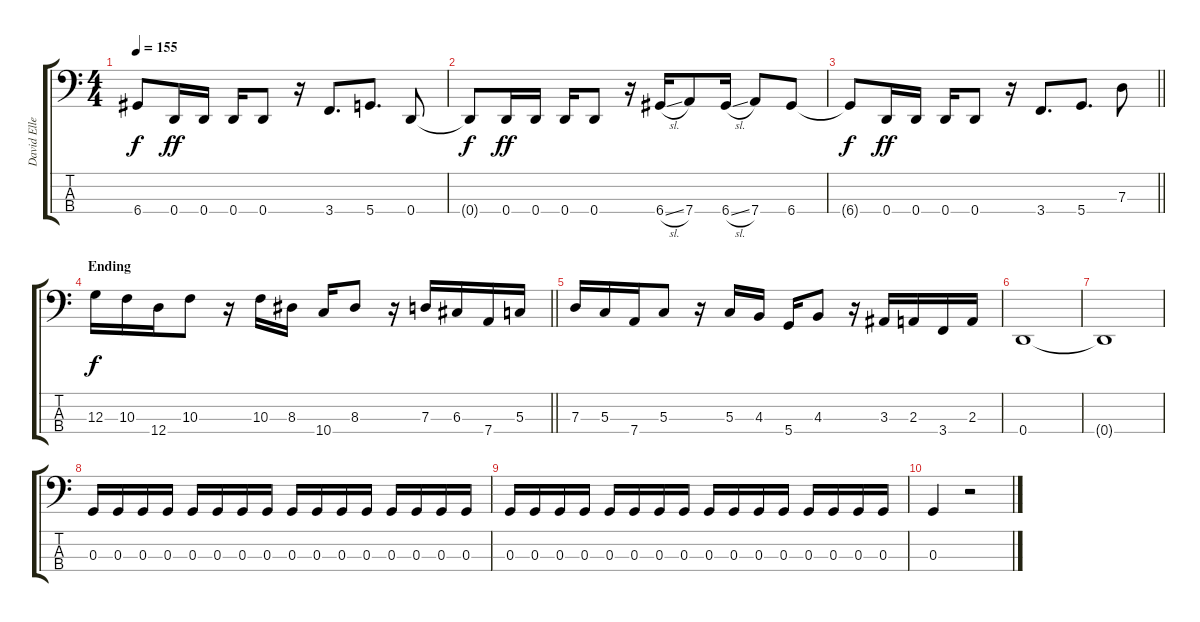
\track ("David Ellefson" "David Elle") {instrument electricbasspick}
\staff {score tabs}
\tuning (F2 C2 G1 D1) {hide}
\ts (4 4)
\tempo 155
\clef f4
\ks c
6.4{t}.8{dy f} 0.4.16{dy ff} 0.4.16 0.4.16 0.4.8 r.16 3.4.8{d} 5.4.8{d} 0.4.8 |
0.4{t}.8{dy f} 0.4.16{dy ff} 0.4.16 0.4.16 0.4.8 r.16 6.4{sl}.16 7.4.8 6.4{sl}.16 7.4.8 6.4.8 |
\barLineRight lightlight
6.4{t}.8{dy f} 0.4.16{dy ff} 0.4.16 0.4.16 0.4.8 r.16 3.4.8{d} 5.4.8{d} 7.3.8 |
\section ("" "Ending")
\barLineRight lightlight
12.3.16{dy f} 10.3.16 12.4.16 10.3.8 r.16 10.3.16 8.3.16 10.4.16 8.3.8 r.16 7.3.16 6.3.16 7.4.16 5.3.16 |
7.3.16 5.3.16 7.4.16 5.3.8 r.16 5.3.16 4.3.16 5.4.16 4.3.8 r.16 3.3.16 2.3.16 3.4.16 2.3.16 |
0.4.1 |
0.4{t}.1 |
0.3.16 0.3.16 0.3.16 0.3.16 0.3.16 0.3.16 0.3.16 0.3.16 0.3.16 0.3.16 0.3.16 0.3.16 0.3.16 0.3.16 0.3.16 0.3.16 |
0.3.16 0.3.16 0.3.16 0.3.16 0.3.16 0.3.16 0.3.16 0.3.16 0.3.16 0.3.16 0.3.16 0.3.16 0.3.16 0.3.16 0.3.16 0.3.16 |
0.3.4 r.2
